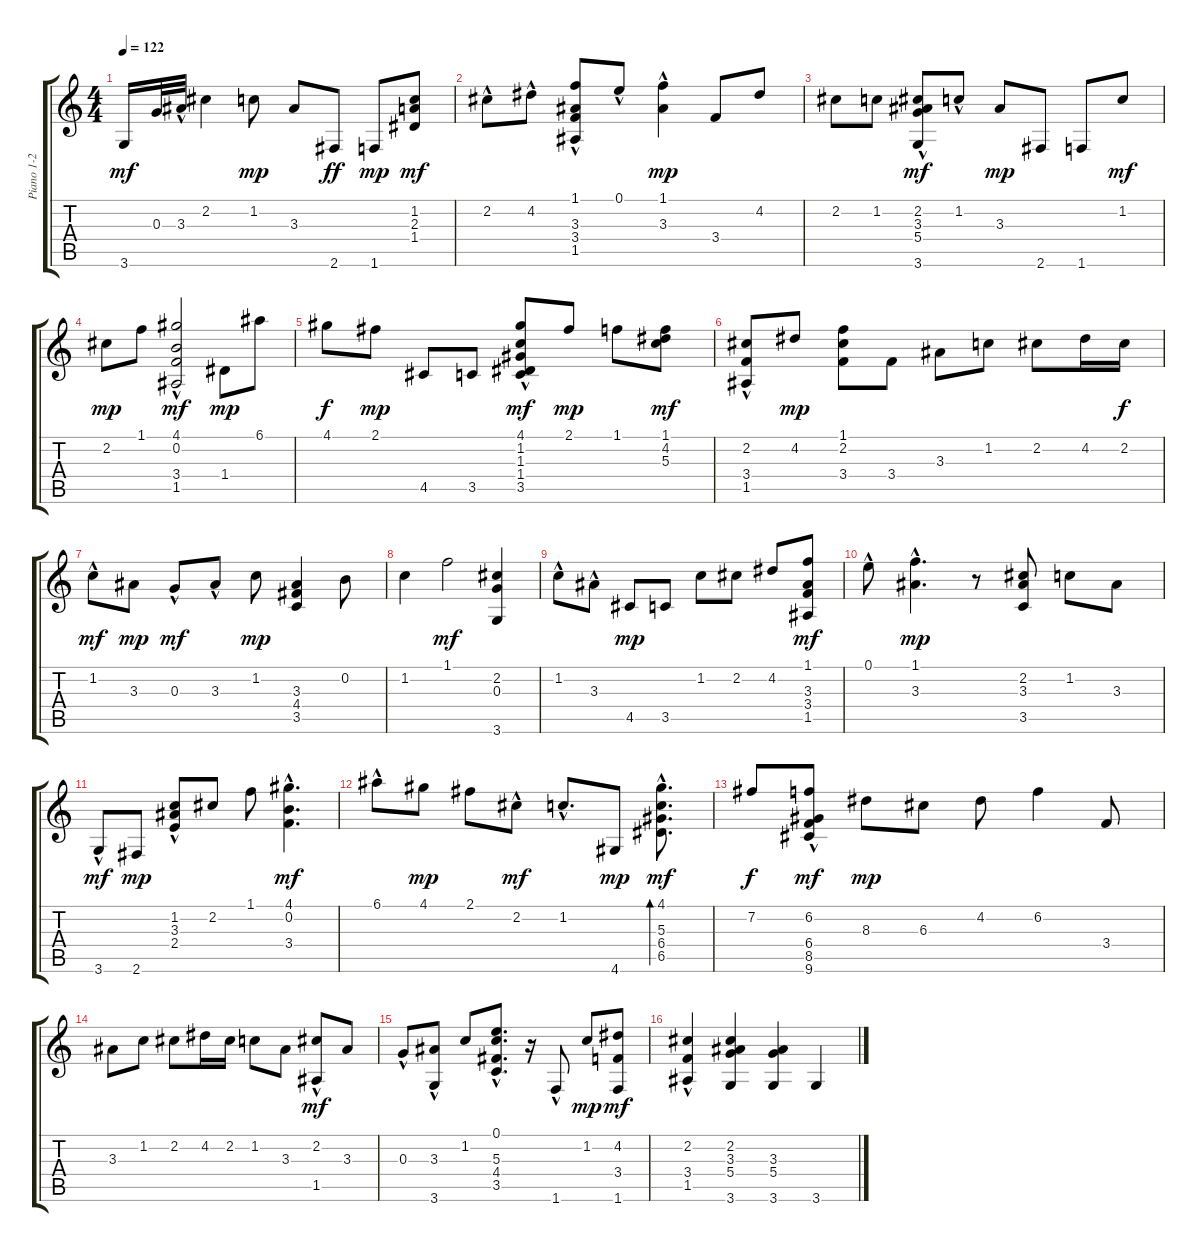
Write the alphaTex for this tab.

\track ("Piano 1-2" "Piano 1-2") {instrument acousticguitarnylon}
\staff {score tabs}
\tuning (E4 B3 G3 D3 A2 E2) {hide}
\ts (4 4)
\tempo 122
\clef g2
\ks c
3.6.16{dy mf instrument acousticguitarnylon} 0.3.32 3.3{hac}.32 2.2.4 1.2.8{dy mp} 3.3.8 2.6.8{dy ff} 1.6.8{dy mp} (1.2 2.3 1.4).8{dy mf} |
2.2{hac}.8 4.2{hac}.8 (1.1{hac} 3.3{hac} 3.4{hac} 1.5{hac}).8 0.1{hac}.8 (1.1{hac} 3.3).4{dy mp} 3.4.8 4.2.8 |
2.2.8 1.2.8 (2.2{hac} 3.3{hac} 5.4{hac} 3.6{hac}).8{dy mf} 1.2{hac}.8 3.3.8{dy mp} 2.6.8 1.6.8 1.2.8{dy mf} |
2.2.8{dy mp} 1.1.8 (4.1 0.2{hac} 3.4{hac} 1.5).2{dy mf} 1.4.8{dy mp} 6.1.8 |
4.1.8{dy f} 2.1.8{dy mp} 4.5.8 3.5.8 (4.1{hac} 1.2{hac} 1.3{hac} 1.4{hac} 3.5{hac}).8{dy mf} 2.1.8{dy mp} 1.1.8 (1.1 4.2 5.3).8{dy mf} |
(2.2 3.4 1.5{hac}).8 4.2.8{dy mp} (1.1 2.2 3.4).8 3.4.8 3.3.8 1.2.8 2.2.8 4.2.16 2.2.16{dy f} |
1.2{hac}.8{dy mf} 3.3.8{dy mp} 0.3{hac}.8{dy mf} 3.3{hac}.8 1.2.8{dy mp} (3.3 4.4 3.5).4 0.2.8 |
1.2.4 1.1.2{dy mf} (2.2 0.3 3.6).4 |
1.2{hac}.8 3.3{hac}.8 4.5.8{dy mp} 3.5.8 1.2.8 2.2.8 4.2.8 (1.1 3.3 3.4 1.5).8{dy mf} |
0.1{hac}.8 (1.1{hac} 3.3).4{d dy mp} r.8 (2.2 3.3 3.5).8 1.2.8 3.3.8 |
3.6{hac}.8{dy mf} 2.6.8{dy mp} (1.2{hac} 3.3{hac} 2.4).8 2.2.8 1.1.8 (4.1{hac} 0.2{hac} 3.4{hac}).4{d dy mf} |
6.1{hac}.8 4.1.8{dy mp} 2.1.8 2.2{hac}.8{dy mf} 1.2{hac}.8{d} 4.6.8{dy mp} (4.1{hac} 5.3{hac} 6.4{hac} 6.5{hac}).8{d bd 120 dy mf} |
7.2.8{dy f} (6.2 6.4{hac} 8.5{hac} 9.6{hac}).8{dy mf} 8.3.8{dy mp} 6.3.8 4.2.8 6.2.4 3.4.8 |
3.3.8 1.2.8 2.2.8 4.2.16 2.2.16 1.2.8 3.3.8 (2.2{hac} 1.5{hac}).8{dy mf} 3.3.8 |
0.3{hac}.8 (3.3{hac} 3.6{hac}).8 1.2.8 (0.1{hac} 5.3{hac} 4.4{hac} 3.5{hac}).8{d} r.16 1.6{hac}.8 1.2.8{dy mp} (4.2 3.4 1.6).8{dy mf} |
(2.2 3.4{hac} 1.5{hac}).4 (2.2 3.3 5.4 3.6).4 (3.3 5.4 3.6).4 3.6.4
